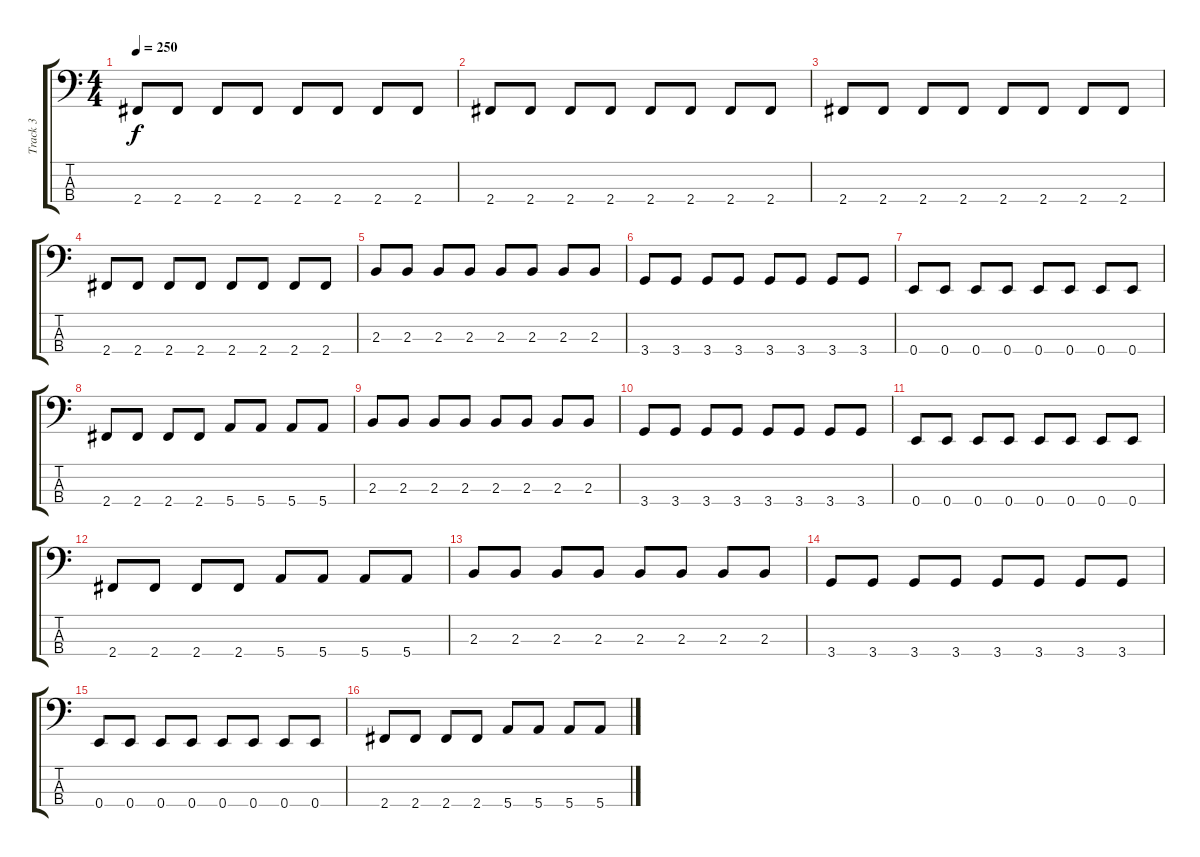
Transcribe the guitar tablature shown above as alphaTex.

\track ("Track 3" "Track 3") {instrument electricbassfinger}
\staff {score tabs}
\tuning (G2 D2 A1 E1) {hide}
\ts (4 4)
\tempo 250
\clef f4
\ks c
2.4.8{dy f} 2.4.8 2.4.8 2.4.8 2.4.8 2.4.8 2.4.8 2.4.8 |
2.4.8 2.4.8 2.4.8 2.4.8 2.4.8 2.4.8 2.4.8 2.4.8 |
2.4.8 2.4.8 2.4.8 2.4.8 2.4.8 2.4.8 2.4.8 2.4.8 |
2.4.8 2.4.8 2.4.8 2.4.8 2.4.8 2.4.8 2.4.8 2.4.8 |
2.3.8 2.3.8 2.3.8 2.3.8 2.3.8 2.3.8 2.3.8 2.3.8 |
3.4.8 3.4.8 3.4.8 3.4.8 3.4.8 3.4.8 3.4.8 3.4.8 |
0.4.8 0.4.8 0.4.8 0.4.8 0.4.8 0.4.8 0.4.8 0.4.8 |
2.4.8 2.4.8 2.4.8 2.4.8 5.4.8 5.4.8 5.4.8 5.4.8 |
2.3.8 2.3.8 2.3.8 2.3.8 2.3.8 2.3.8 2.3.8 2.3.8 |
3.4.8 3.4.8 3.4.8 3.4.8 3.4.8 3.4.8 3.4.8 3.4.8 |
0.4.8 0.4.8 0.4.8 0.4.8 0.4.8 0.4.8 0.4.8 0.4.8 |
2.4.8 2.4.8 2.4.8 2.4.8 5.4.8 5.4.8 5.4.8 5.4.8 |
2.3.8 2.3.8 2.3.8 2.3.8 2.3.8 2.3.8 2.3.8 2.3.8 |
3.4.8 3.4.8 3.4.8 3.4.8 3.4.8 3.4.8 3.4.8 3.4.8 |
0.4.8 0.4.8 0.4.8 0.4.8 0.4.8 0.4.8 0.4.8 0.4.8 |
2.4.8 2.4.8 2.4.8 2.4.8 5.4.8 5.4.8 5.4.8 5.4.8
